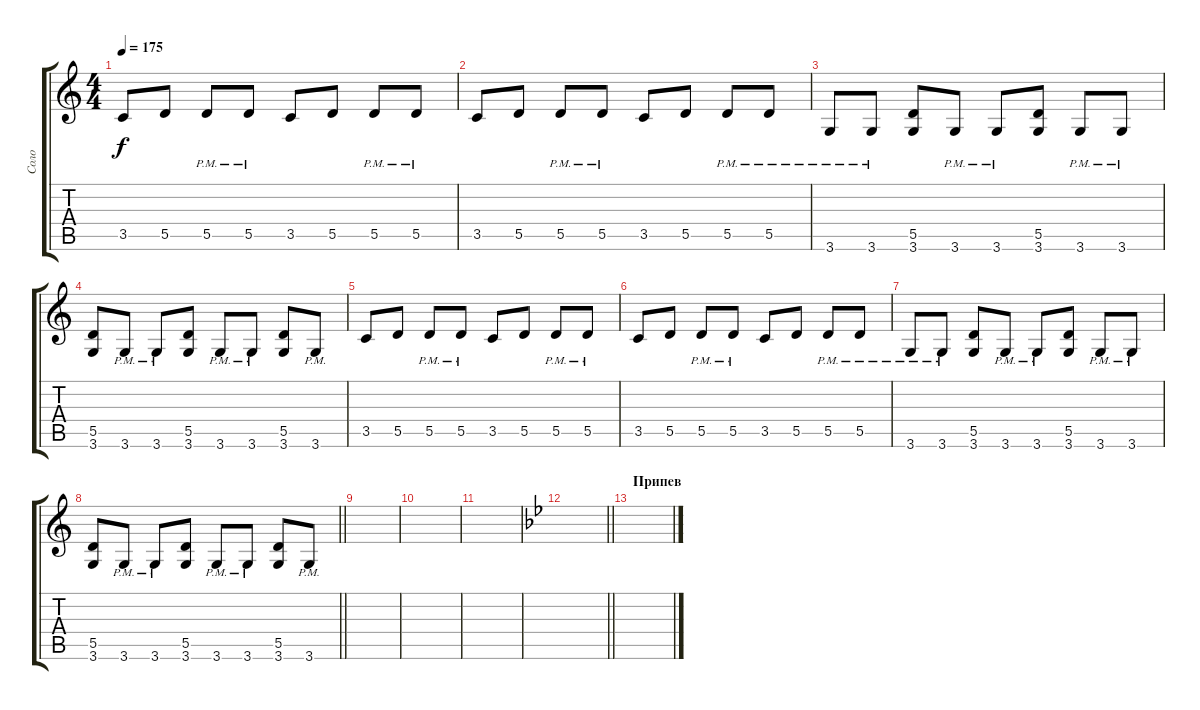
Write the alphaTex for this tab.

\track ("Соло" "Соло") {instrument distortionguitar}
\staff {score tabs}
\tuning (E4 B3 G3 D3 A2 E2) {hide}
\ts (4 4)
\section ("" " ")
\tempo 175
\clef g2
\ks c
3.5.8{dy f volume 13} 5.5.8 5.5{pm}.8 5.5{pm}.8 3.5.8 5.5.8 5.5{pm}.8 5.5{pm}.8 |
3.5.8 5.5.8 5.5{pm}.8 5.5{pm}.8 3.5.8 5.5.8 5.5{pm}.8 5.5{pm}.8 |
3.6{pm}.8 3.6{pm}.8 (5.5 3.6).8 3.6{pm}.8 3.6{pm}.8 (5.5 3.6).8 3.6{pm}.8 3.6{pm}.8 |
(5.5 3.6).8 3.6{pm}.8 3.6{pm}.8 (5.5 3.6).8 3.6{pm}.8 3.6{pm}.8 (5.5 3.6).8 3.6{pm}.8 |
3.5.8{volume 13} 5.5.8 5.5{pm}.8 5.5{pm}.8 3.5.8 5.5.8 5.5{pm}.8 5.5{pm}.8 |
3.5.8 5.5.8 5.5{pm}.8 5.5{pm}.8 3.5.8 5.5.8 5.5{pm}.8 5.5{pm}.8 |
3.6{pm}.8 3.6{pm}.8 (5.5 3.6).8 3.6{pm}.8 3.6{pm}.8 (5.5 3.6).8 3.6{pm}.8 3.6{pm}.8 |
\barLineRight lightlight
(5.5 3.6).8 3.6{pm}.8 3.6{pm}.8 (5.5 3.6).8 3.6{pm}.8 3.6{pm}.8 (5.5 3.6).8 3.6{pm}.8 |
\section ("" " ")
|
|
|
\barLineRight lightlight
\ks bb
|
\section ("" "Припев")
